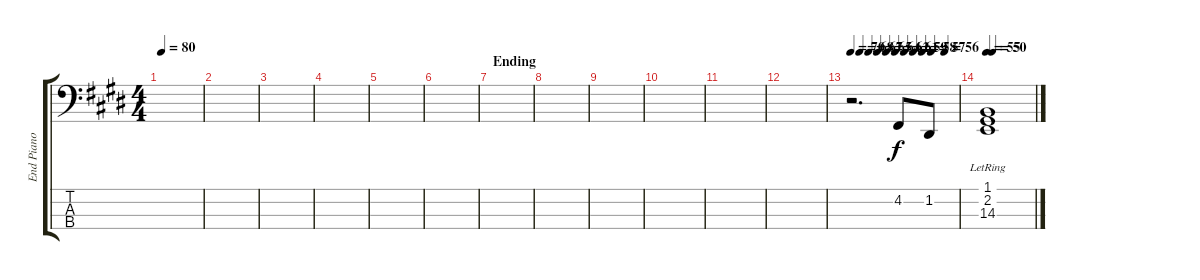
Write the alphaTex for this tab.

\track ("End Piano Bass Chord" "End Piano ") {instrument acousticgrandpiano}
\staff {score tabs}
\tuning (G2 D2 A1 E1) {hide}
\ts (4 4)
\tempo 80
\clef f4
\ks e
|
|
|
|
|
|
\section ("" "Ending")
|
|
|
|
|
|
\tempo 70
\tempo (68 0.08333333333333333)
\tempo (67 0.16666666666666666)
\tempo (65 0.25)
\tempo (64 0.3333333333333333)
\tempo (62 0.4166666666666667)
\tempo (61 0.5)
\tempo (59 0.5833333333333334)
\tempo (58 0.6666666666666666)
\tempo (57 0.75)
\tempo (56 0.875)
r.2{d} 4.2.8 1.2.8 |
\tempo 55
\tempo (50 0.125)
(1.1{lr} 2.2{lr} 14.3{lr}).1
